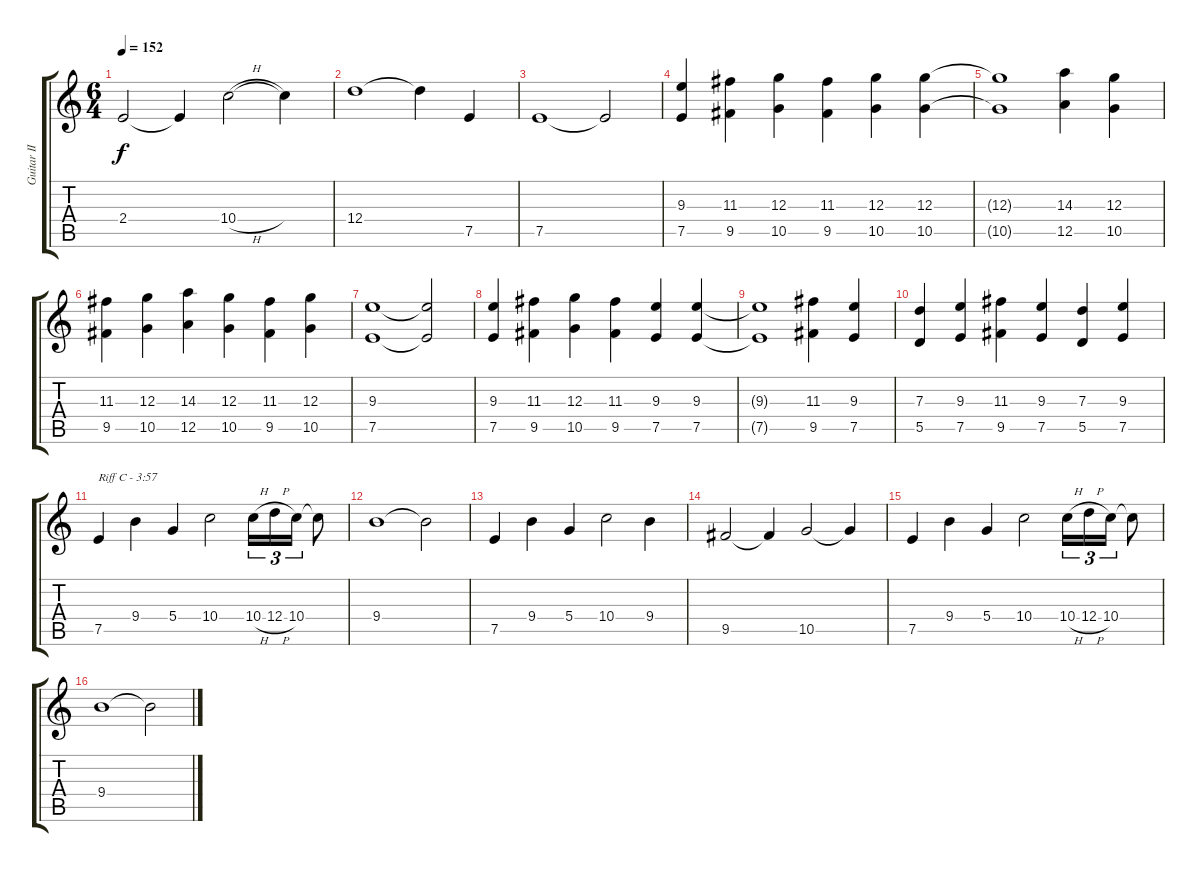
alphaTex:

\track ("Guitar II" "Guitar II") {instrument distortionguitar}
\staff {score tabs}
\tuning (E4 B3 G3 D3 A2 E2) {hide}
\ts (6 4)
\tempo 152
\clef g2
\ks c
2.4.2{dy f} 2.4{t}.4 10.4{h}.2 10.4{t}.4 |
12.4.1 12.4{t}.4 7.5.4 |
7.5.1 7.5{t}.2 |
(9.3 7.5).4 (11.3 9.5).4 (12.3 10.5).4 (11.3 9.5).4 (12.3 10.5).4 (12.3 10.5).4 |
(12.3{t} 10.5{t}).1 (14.3 12.5).4 (12.3 10.5).4 |
(11.3 9.5).4 (12.3 10.5).4 (14.3 12.5).4 (12.3 10.5).4 (11.3 9.5).4 (12.3 10.5).4 |
(9.3 7.5).1 (9.3{t} 7.5{t}).2 |
(9.3 7.5).4 (11.3 9.5).4 (12.3 10.5).4 (11.3 9.5).4 (9.3 7.5).4 (9.3 7.5).4 |
(9.3{t} 7.5{t}).1 (11.3 9.5).4 (9.3 7.5).4 |
(7.3 5.5).4 (9.3 7.5).4 (11.3 9.5).4 (9.3 7.5).4 (7.3 5.5).4 (9.3 7.5).4 |
7.5.4{txt "Riff C - 3:57"} 9.4.4 5.4.4 10.4.2 10.4{h}.16{tu (3 2)} 12.4{h}.16{tu (3 2)} 10.4.16{tu (3 2)} 10.4{t}.8 |
9.4.1 9.4{t}.2 |
7.5.4 9.4.4 5.4.4 10.4.2 9.4.4 |
9.5.2 9.5{t}.4 10.5.2 10.5{t}.4 |
7.5.4 9.4.4 5.4.4 10.4.2 10.4{h}.16{tu (3 2)} 12.4{h}.16{tu (3 2)} 10.4.16{tu (3 2)} 10.4{t}.8 |
9.4.1 9.4{t}.2
